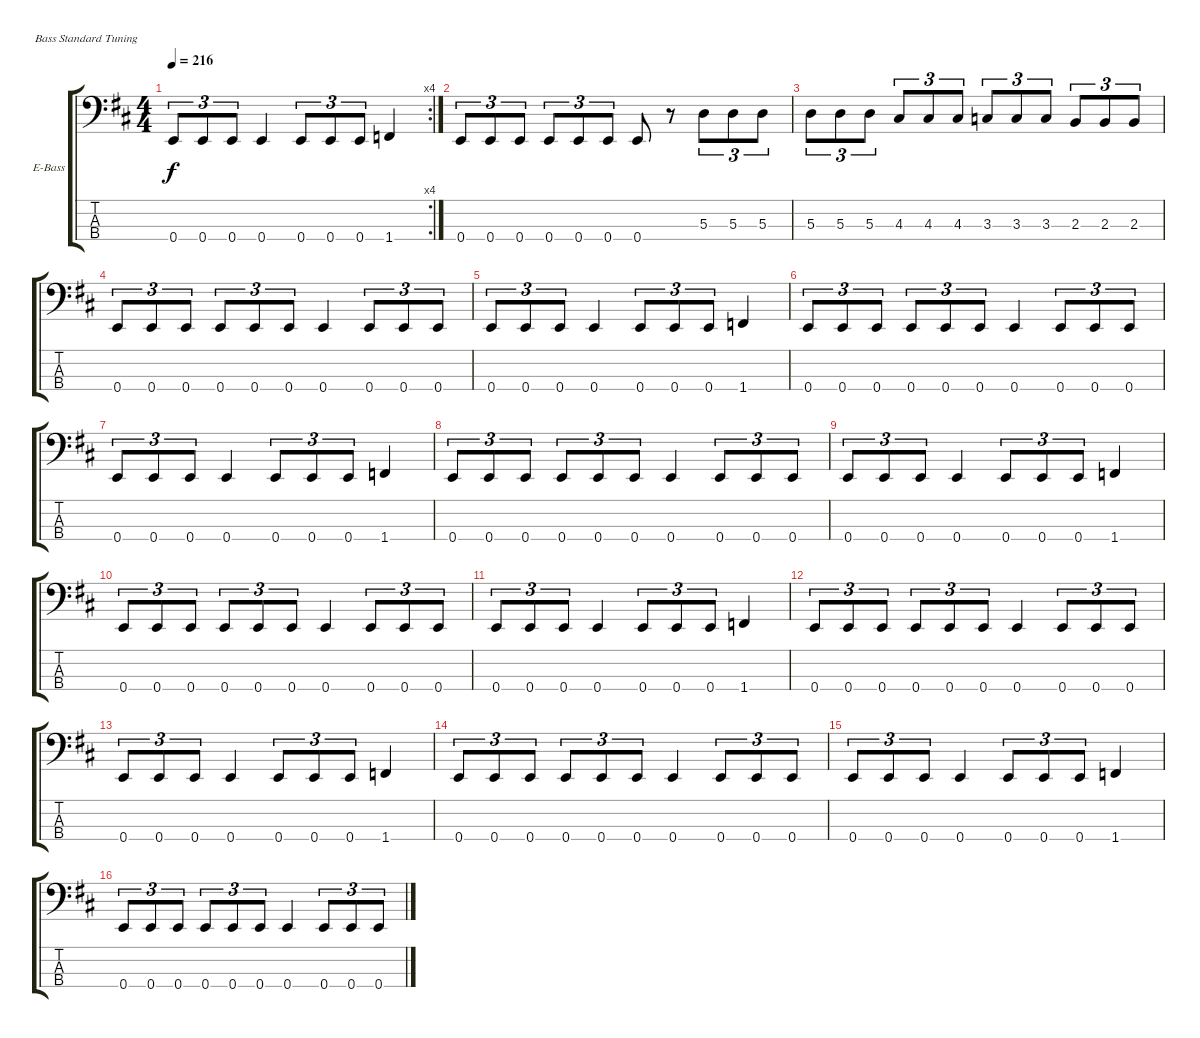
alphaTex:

\bracketExtendMode groupsimilarinstruments
\firstSystemTrackNameOrientation horizontal
\otherSystemsTrackNameOrientation horizontal
\track ("Bass" "E-Bass") {instrument electricbasspick}
\staff {score tabs}
\tuning (G2 D2 A1 E1)
\rc 4
\ts (4 4)
\tempo 216
\clef f4
\scale
1.06305
\ks d
0.4.8{tu (3 2) dy f} 0.4.8{tu (3 2)} 0.4.8{tu (3 2)} 0.4.4 0.4.8{tu (3 2)} 0.4.8{tu (3 2)} 0.4.8{tu (3 2)} 1.4.4 |
\scale
0.936948 0.4.8{tu (3 2)} 0.4.8{tu (3 2)} 0.4.8{tu (3 2)} 0.4.8{tu (3 2)} 0.4.8{tu (3 2)} 0.4.8{tu (3 2)} 0.4.8 r.8 5.3.8{tu (3 2)} 5.3.8{tu (3 2)} 5.3.8{tu (3 2)} |
\scale
1.06305 5.3.8{tu (3 2)} 5.3.8{tu (3 2)} 5.3.8{tu (3 2)} 4.3.8{tu (3 2)} 4.3.8{tu (3 2)} 4.3.8{tu (3 2)} 3.3.8{tu (3 2)} 3.3.8{tu (3 2)} 3.3.8{tu (3 2)} 2.3.8{tu (3 2)} 2.3.8{tu (3 2)} 2.3.8{tu (3 2)} |
\scale
0.936948 0.4.8{tu (3 2)} 0.4.8{tu (3 2)} 0.4.8{tu (3 2)} 0.4.8{tu (3 2)} 0.4.8{tu (3 2)} 0.4.8{tu (3 2)} 0.4.4 0.4.8{tu (3 2)} 0.4.8{tu (3 2)} 0.4.8{tu (3 2)} |
\scale
1.06305 0.4.8{tu (3 2)} 0.4.8{tu (3 2)} 0.4.8{tu (3 2)} 0.4.4 0.4.8{tu (3 2)} 0.4.8{tu (3 2)} 0.4.8{tu (3 2)} 1.4.4 |
\scale
0.936948 0.4.8{tu (3 2)} 0.4.8{tu (3 2)} 0.4.8{tu (3 2)} 0.4.8{tu (3 2)} 0.4.8{tu (3 2)} 0.4.8{tu (3 2)} 0.4.4 0.4.8{tu (3 2)} 0.4.8{tu (3 2)} 0.4.8{tu (3 2)} |
\scale
1.06305 0.4.8{tu (3 2)} 0.4.8{tu (3 2)} 0.4.8{tu (3 2)} 0.4.4 0.4.8{tu (3 2)} 0.4.8{tu (3 2)} 0.4.8{tu (3 2)} 1.4.4 |
\scale
0.936948 0.4.8{tu (3 2)} 0.4.8{tu (3 2)} 0.4.8{tu (3 2)} 0.4.8{tu (3 2)} 0.4.8{tu (3 2)} 0.4.8{tu (3 2)} 0.4.4 0.4.8{tu (3 2)} 0.4.8{tu (3 2)} 0.4.8{tu (3 2)} |
\scale
1.06305 0.4.8{tu (3 2)} 0.4.8{tu (3 2)} 0.4.8{tu (3 2)} 0.4.4 0.4.8{tu (3 2)} 0.4.8{tu (3 2)} 0.4.8{tu (3 2)} 1.4.4 |
\scale
0.936948 0.4.8{tu (3 2)} 0.4.8{tu (3 2)} 0.4.8{tu (3 2)} 0.4.8{tu (3 2)} 0.4.8{tu (3 2)} 0.4.8{tu (3 2)} 0.4.4 0.4.8{tu (3 2)} 0.4.8{tu (3 2)} 0.4.8{tu (3 2)} |
\scale
1.06305 0.4.8{tu (3 2)} 0.4.8{tu (3 2)} 0.4.8{tu (3 2)} 0.4.4 0.4.8{tu (3 2)} 0.4.8{tu (3 2)} 0.4.8{tu (3 2)} 1.4.4 |
\scale
0.936948 0.4.8{tu (3 2)} 0.4.8{tu (3 2)} 0.4.8{tu (3 2)} 0.4.8{tu (3 2)} 0.4.8{tu (3 2)} 0.4.8{tu (3 2)} 0.4.4 0.4.8{tu (3 2)} 0.4.8{tu (3 2)} 0.4.8{tu (3 2)} |
\scale
1.06305 0.4.8{tu (3 2)} 0.4.8{tu (3 2)} 0.4.8{tu (3 2)} 0.4.4 0.4.8{tu (3 2)} 0.4.8{tu (3 2)} 0.4.8{tu (3 2)} 1.4.4 |
\scale
0.936948 0.4.8{tu (3 2)} 0.4.8{tu (3 2)} 0.4.8{tu (3 2)} 0.4.8{tu (3 2)} 0.4.8{tu (3 2)} 0.4.8{tu (3 2)} 0.4.4 0.4.8{tu (3 2)} 0.4.8{tu (3 2)} 0.4.8{tu (3 2)} |
\scale
1.06305 0.4.8{tu (3 2)} 0.4.8{tu (3 2)} 0.4.8{tu (3 2)} 0.4.4 0.4.8{tu (3 2)} 0.4.8{tu (3 2)} 0.4.8{tu (3 2)} 1.4.4 |
\scale
0.936948 0.4.8{tu (3 2)} 0.4.8{tu (3 2)} 0.4.8{tu (3 2)} 0.4.8{tu (3 2)} 0.4.8{tu (3 2)} 0.4.8{tu (3 2)} 0.4.4 0.4.8{tu (3 2)} 0.4.8{tu (3 2)} 0.4.8{tu (3 2)}
